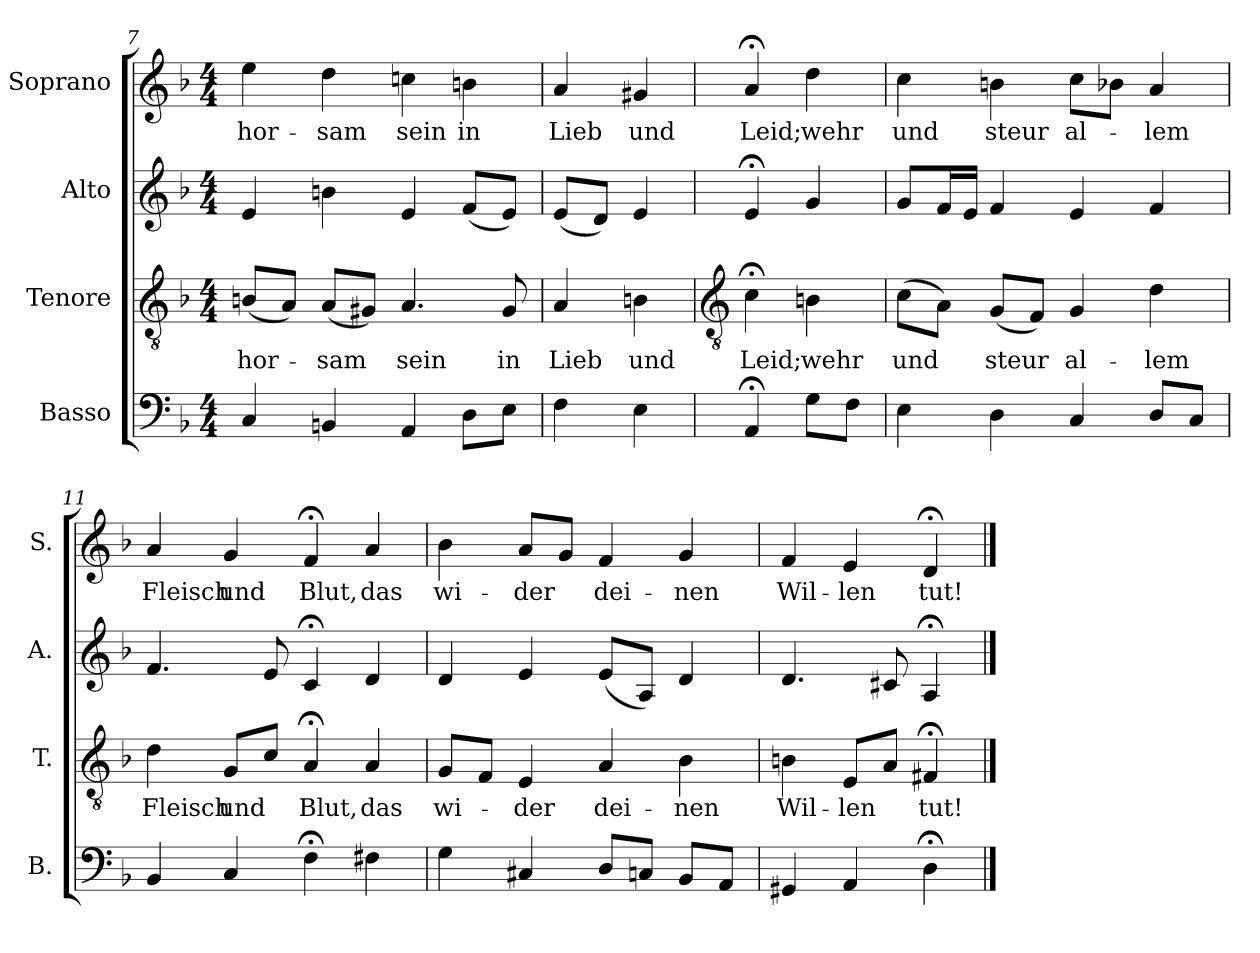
**kern	**kern	**text	**kern	**kern	**text
*part4	*part3	*part3	*part2	*part1	*part1
*staff4	*staff3	*staff3	*staff2	*staff1	*staff1
*I"Basso	*I"Tenore	*	*I"Alto	*I"Soprano	*
*I'B.	*I'T.	*	*I'A.	*I'S.	*
*clefF4	*clefGv2	*	*clefG2	*clefG2	*
*k[b-]	*k[b-]	*	*k[b-]	*k[b-]	*
*F:	*F:	*	*F:	*F:	*
*M4/4	*M4/4	*	*M4/4	*M4/4	*
=7	=7	=7	=7	=7	=7
!	!	!LO:LY:b	!	!	!LO:LY:b
4C	(<8BnL	-hor-	4e	4ee	-hor-
.	8AJ)	.	.	.	.
!	!	!LO:LY:b	!	!	!LO:LY:b
4BBn	(<8AL	-sam	4bn	4dd	-sam
.	8G#XJ)	.	.	.	.
!	!	!LO:LY:b	!	!	!LO:LY:b
4AA	4.A	sein	4e	4ccn	sein
!	!	!	!	!	!LO:LY:b
8DL	.	.	(<8fL	4bn	in
!	!	!LO:LY:b	!	!	!
8EJ	8G#	in	8eJ)	.	.
=8	=8	=8	=8	=8	=8
!	!	!LO:LY:b	!	!	!LO:LY:b
4F	4A	Lieb	(<8eL	4a	Lieb
.	.	.	8dJ)	.	.
!	!	!LO:LY:b	!	!	!LO:LY:b
4E	4Bn	und	4e	4g#X	und
!!LO:LB:g=z
=9	=9	=9	=9	=9	=9
*	*clefGv2	*	*	*	*
!	!	!LO:LY:b	!	!	!LO:LY:b
4AA;<	4c;<	Leid;	4e;<	4a;<	Leid;
!	!	!LO:LY:b	!	!	!LO:LY:b
8GL	4Bn	wehr	4g	4dd	wehr
8FJ	.	.	.	.	.
=10	=10	=10	=10	=10	=10
!	!	!LO:LY:b	!	!	!LO:LY:b
4E	(>8cL	und	8gL	4cc	und
.	8AJ)	.	16fL	.	.
.	.	.	16eJJ	.	.
!	!	!LO:LY:b	!	!	!LO:LY:b
4D	(<8GL	steur	4f	4bn	steur
.	8FJ)	.	.	.	.
!	!	!LO:LY:b	!	!	!LO:LY:b
4C	4G	al-	4e	8ccL	al-
.	.	.	.	8b-XJ	.
!	!	!LO:LY:b	!	!	!LO:LY:b
8DL	4d	-lem	4f	4a	-lem
8CJ	.	.	.	.	.
=11	=11	=11	=11	=11	=11
!	!	!LO:LY:b	!	!	!LO:LY:b
4BB-	4d	Fleisch	4.f	4a	Fleisch
!	!	!LO:LY:b	!	!	!LO:LY:b
4C	8GL	und	.	4g	und
.	8cJ	.	8e	.	.
!	!	!LO:LY:b	!	!	!LO:LY:b
4F;<	4A;<	Blut,	4c;<	4f;<	Blut,
!	!	!LO:LY:b	!	!	!LO:LY:b
4F#X	4A	das	4d	4a	das
=12	=12	=12	=12	=12	=12
!	!	!LO:LY:b	!	!	!LO:LY:b
4G	8GL	wi-	4d	4b-	wi-
.	8FJ	.	.	.	.
!	!	!LO:LY:b	!	!	!LO:LY:b
4C#X	4E	-der	4e	8aL	-der
.	.	.	.	8gJ	.
!	!	!LO:LY:b	!	!	!LO:LY:b
8DL	4A	dei-	(8eL	4f	dei-
8CnJ	.	.	8AJ)	.	.
!	!	!LO:LY:b	!	!	!LO:LY:b
8BB-L	4B-	-nen	4d	4g	-nen
8AAJ	.	.	.	.	.
=13	=13	=13	=13	=13	=13
!	!	!LO:LY:b	!	!	!LO:LY:b
4GG#X	4Bn	Wil-	4.d	4f	Wil-
!	!	!LO:LY:b	!	!	!LO:LY:b
4AA	8EL	-len	.	4e	-len
.	8AJ	.	8c#X	.	.
!	!	!LO:LY:b	!	!	!LO:LY:b
4D;<	4F#X;<	tut!	4A;<	4d;<	tut!
==	==	==	==	==	==
*-	*-	*-	*-	*-	*-
